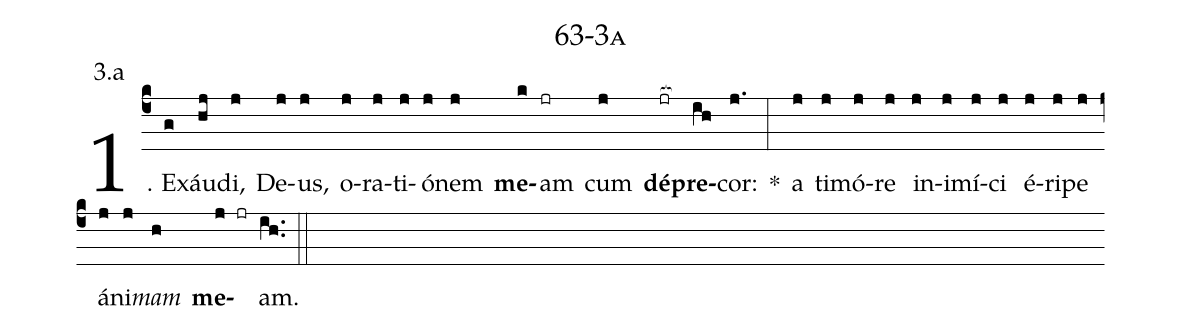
name: 63-3a;
annotation: 3.a;
%%
(c4)1. Ex(g)áu(hj)di,(j) De(j)us,(j) o(j)ra(j)ti(j)ó(j)nem(j) <b>me</b>(k)am(jr) cum(j) <b>dé</b>(jr[ocb:1{])<b>pre</b>(ih[ocb:0}])cor:(j.) *(:) a(j) ti(j)mó(j)re(j) in(j)i(j)mí(j)ci(j) é(j)ri(j)pe(j) á(j)ni(j)<i>mam</i>(h) <b>me</b>(j jr)am.(ih..) (::)
